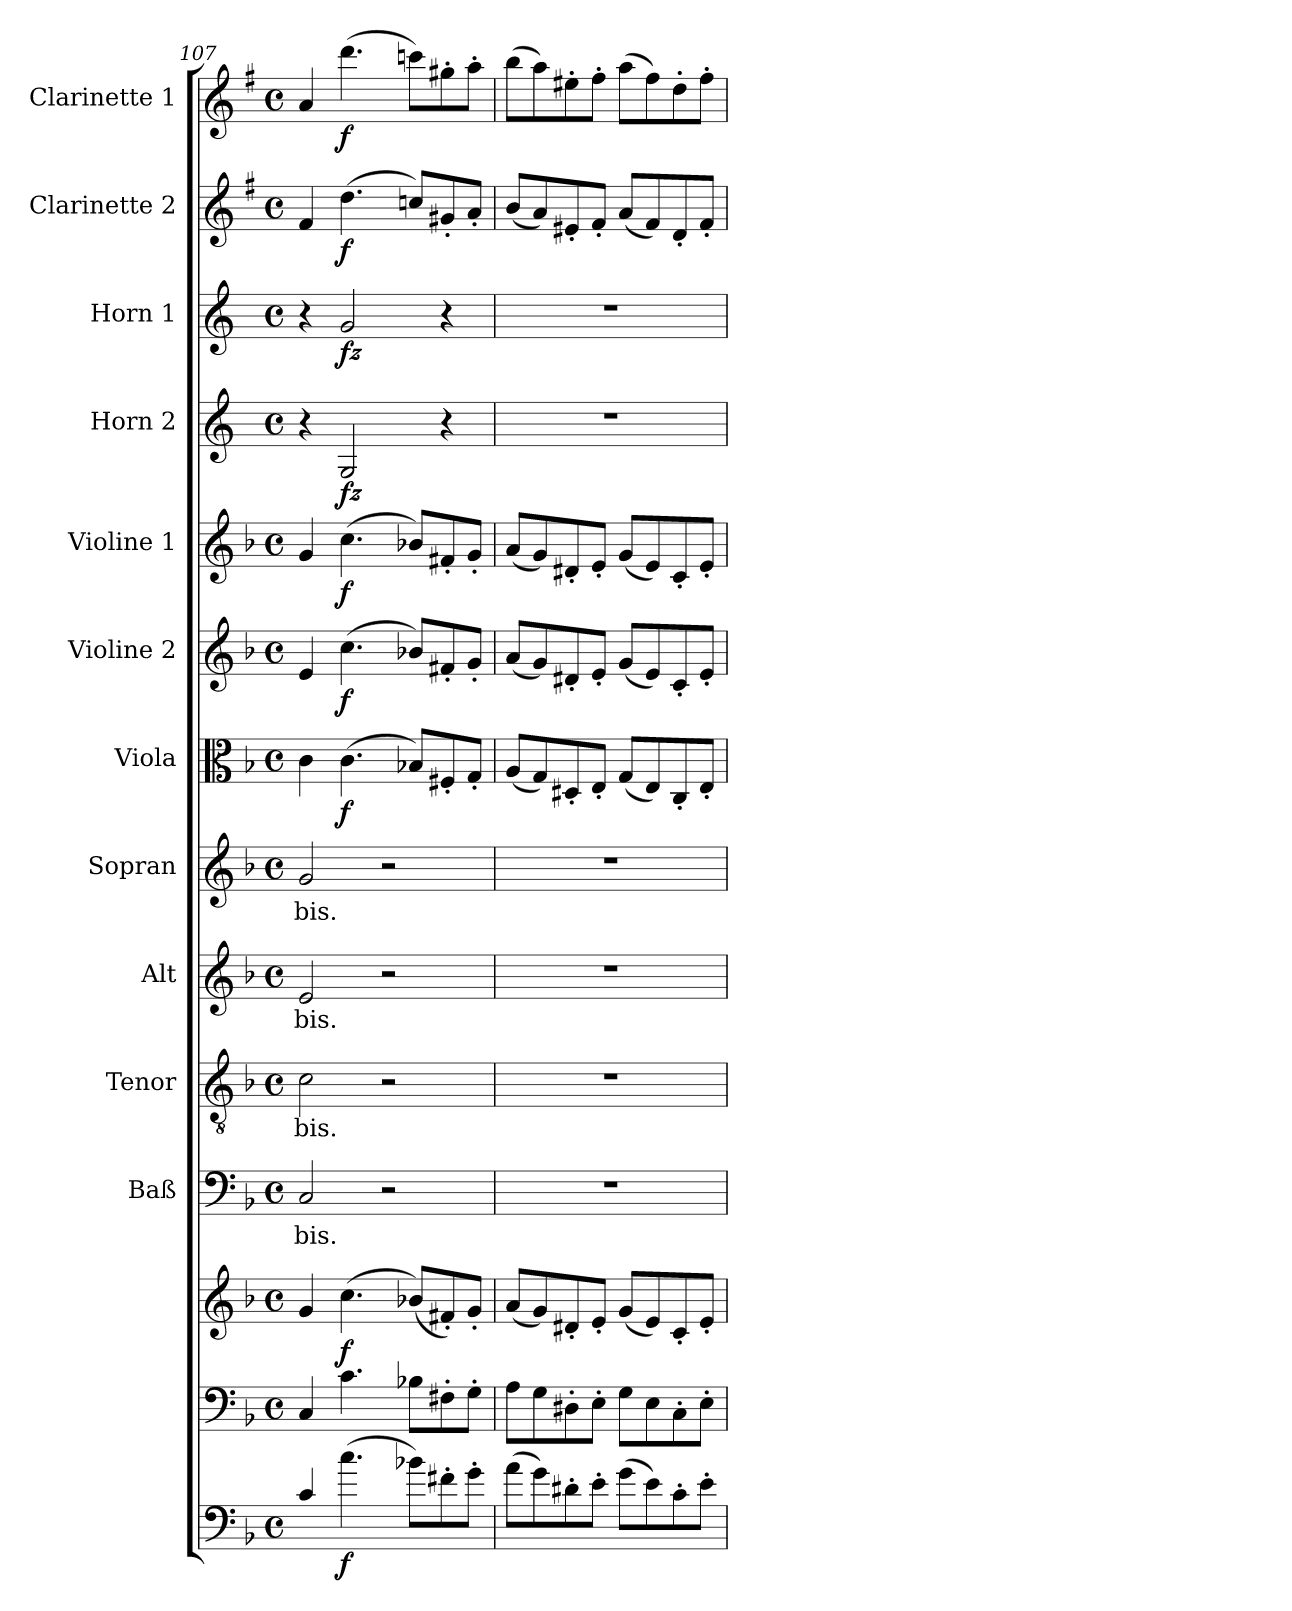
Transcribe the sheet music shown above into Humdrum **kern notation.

**kern	**dynam	**kern	**kern	**dynam	**kern	**text	**kern	**text	**kern	**text	**kern	**text	**kern	**dynam	**kern	**dynam	**kern	**dynam	**kern	**dynam	**kern	**dynam	**kern	**dynam	**kern	**dynam
*part13	*part13	*part12	*part12	*part12	*part11	*part11	*part10	*part10	*part9	*part9	*part8	*part8	*part7	*part7	*part6	*part6	*part5	*part5	*part4	*part4	*part3	*part3	*part2	*part2	*part1	*part1
*staff14	*staff14	*staff13	*staff12	*staff12/13	*staff11	*staff11	*staff10	*staff10	*staff9	*staff9	*staff8	*staff8	*staff7	*staff7	*staff6	*staff6	*staff5	*staff5	*staff4	*staff4	*staff3	*staff3	*staff2	*staff2	*staff1	*staff1
*	*	*	*	*	*I"Baß	*	*I"Tenor	*	*I"Alt	*	*I"Sopran	*	*I"Viola	*	*I"Violine 2	*	*I"Violine 1	*	*I"Horn 2	*	*I"Horn 1	*	*I"Clarinette 2	*	*I"Clarinette 1	*
*	*	*	*	*	*I'Baß	*	*I'Ten	*	*I'Alt	*	*I'Sop	*	*I'Vla.	*	*I'Vln. 2	*	*I'Vln. 1	*	*I'Hrn. 2	*	*I'Hrn. 1	*	*	*	*	*
*clefF4	*	*clefF4	*clefG2	*	*clefF4	*	*clefGv2	*	*clefG2	*	*clefG2	*	*clefC3	*	*clefG2	*	*clefG2	*	*clefG2	*	*clefG2	*	*clefG2	*	*clefG2	*
*ITrd7c12	*	*	*	*	*	*	*	*	*	*	*	*	*	*	*	*	*	*	*ITrd4c7	*	*ITrd4c7	*	*ITrd1c2	*	*ITrd1c2	*
*k[b-]	*	*k[b-]	*k[b-]	*	*k[b-]	*	*k[b-]	*	*k[b-]	*	*k[b-]	*	*k[b-]	*	*k[b-]	*	*k[b-]	*	*k[b-]	*	*k[b-]	*	*k[b-]	*	*k[b-]	*
*F:	*	*F:	*F:	*	*F:	*	*F:	*	*F:	*	*F:	*	*F:	*	*F:	*	*F:	*	*F:	*	*F:	*	*F:	*	*F:	*
*M4/4	*	*M4/4	*M4/4	*	*M4/4	*	*M4/4	*	*M4/4	*	*M4/4	*	*M4/4	*	*M4/4	*	*M4/4	*	*M4/4	*	*M4/4	*	*M4/4	*	*M4/4	*
*met(c)	*	*met(c)	*met(c)	*	*met(c)	*	*met(c)	*	*met(c)	*	*met(c)	*	*met(c)	*	*met(c)	*	*met(c)	*	*met(c)	*	*met(c)	*	*met(c)	*	*met(c)	*
=107	=107	=107	=107	=107	=107	=107	=107	=107	=107	=107	=107	=107	=107	=107	=107	=107	=107	=107	=107	=107	=107	=107	=107	=107	=107	=107
!	!	!	!	!	!	!LO:LY:b	!	!LO:LY:b	!	!LO:LY:b	!	!LO:LY:b	!	!	!	!	!	!	!	!	!	!	!	!	!	!
4C/	.	4C/	4g/	.	2C/	-bis.	2c\	-bis.	2e/	-bis.	2g/	-bis.	4c\	.	4e/	.	4g/	.	4r	.	4r	.	4e/	.	4g/	.
!	!LO:DY:b	!	!	!LO:DY:a=2	!	!	!	!	!	!	!	!	!	!LO:DY:b	!	!LO:DY:b	!	!LO:DY:b	!	!LO:DY:b	!	!LO:DY:b	!	!LO:DY:b	!	!LO:DY:b
(>4.c\	f	4.c\	(>4.cc\	f	.	.	.	.	.	.	.	.	(>4.c\	f	(>4.cc\	f	(>4.cc\	f	2C/	fz	2c/	fz	(>4.cc\	f	(>4.ccc\	f
.	.	.	.	.	2r	.	2r	.	2r	.	2r	.	.	.	.	.	.	.	.	.	.	.	.	.	.	.
8B-X\L)	.	8B-X\L	(<8b-X/L)	.	.	.	.	.	.	.	.	.	8B-X/L)	.	8b-X/L)	.	8b-X/L)	.	.	.	.	.	8b-X/L)	.	8bb-X\L)	.
8F#X'>\	.	8F#X'>\	8f#X'</)	.	.	.	.	.	.	.	.	.	8F#X'</	.	8f#X'</	.	8f#X'</	.	4r	.	4r	.	8f#X'</	.	8ff#X'>\	.
8G'>\J	.	8G'>\J	8g'</J	.	.	.	.	.	.	.	.	.	8G'</J	.	8g'</J	.	8g'</J	.	.	.	.	.	8g'</J	.	8gg'>\J	.
!!LO:PB:g=z
=108	=108	=108	=108	=108	=108	=108	=108	=108	=108	=108	=108	=108	=108	=108	=108	=108	=108	=108	=108	=108	=108	=108	=108	=108	=108	=108
(>8A\L	.	8A\L	(<8a/L	.	1r	.	1r	.	1r	.	1r	.	(<8A/L	.	(<8a/L	.	(<8a/L	.	1r	.	1r	.	(<8a/L	.	(>8aa\L	.
8G\)	.	8G\	8g/)	.	.	.	.	.	.	.	.	.	8G/)	.	8g/)	.	8g/)	.	.	.	.	.	8g/)	.	8gg\)	.
8D#X'>\	.	8D#X'>\	8d#X'</	.	.	.	.	.	.	.	.	.	8D#X'</	.	8d#X'</	.	8d#X'</	.	.	.	.	.	8d#X'</	.	8dd#X'>\	.
8E'>\J	.	8E'>\J	8e'</J	.	.	.	.	.	.	.	.	.	8E'</J	.	8e'</J	.	8e'</J	.	.	.	.	.	8e'</J	.	8ee'>\J	.
(>8G\L	.	8G\L	(<8g/L	.	.	.	.	.	.	.	.	.	(<8G/L	.	(<8g/L	.	(<8g/L	.	.	.	.	.	(<8g/L	.	(>8gg\L	.
8E\)	.	8E\	8e/)	.	.	.	.	.	.	.	.	.	8E/)	.	8e/)	.	8e/)	.	.	.	.	.	8e/)	.	8ee\)	.
8C'>\	.	8C'>\	8c'</	.	.	.	.	.	.	.	.	.	8C'</	.	8c'</	.	8c'</	.	.	.	.	.	8c'</	.	8cc'>\	.
8E'>\J	.	8E'>\J	8e'</J	.	.	.	.	.	.	.	.	.	8E'</J	.	8e'</J	.	8e'</J	.	.	.	.	.	8e'</J	.	8ee'>\J	.
=	=	=	=	=	=	=	=	=	=	=	=	=	=	=	=	=	=	=	=	=	=	=	=	=	=	=
*-	*-	*-	*-	*-	*-	*-	*-	*-	*-	*-	*-	*-	*-	*-	*-	*-	*-	*-	*-	*-	*-	*-	*-	*-	*-	*-
